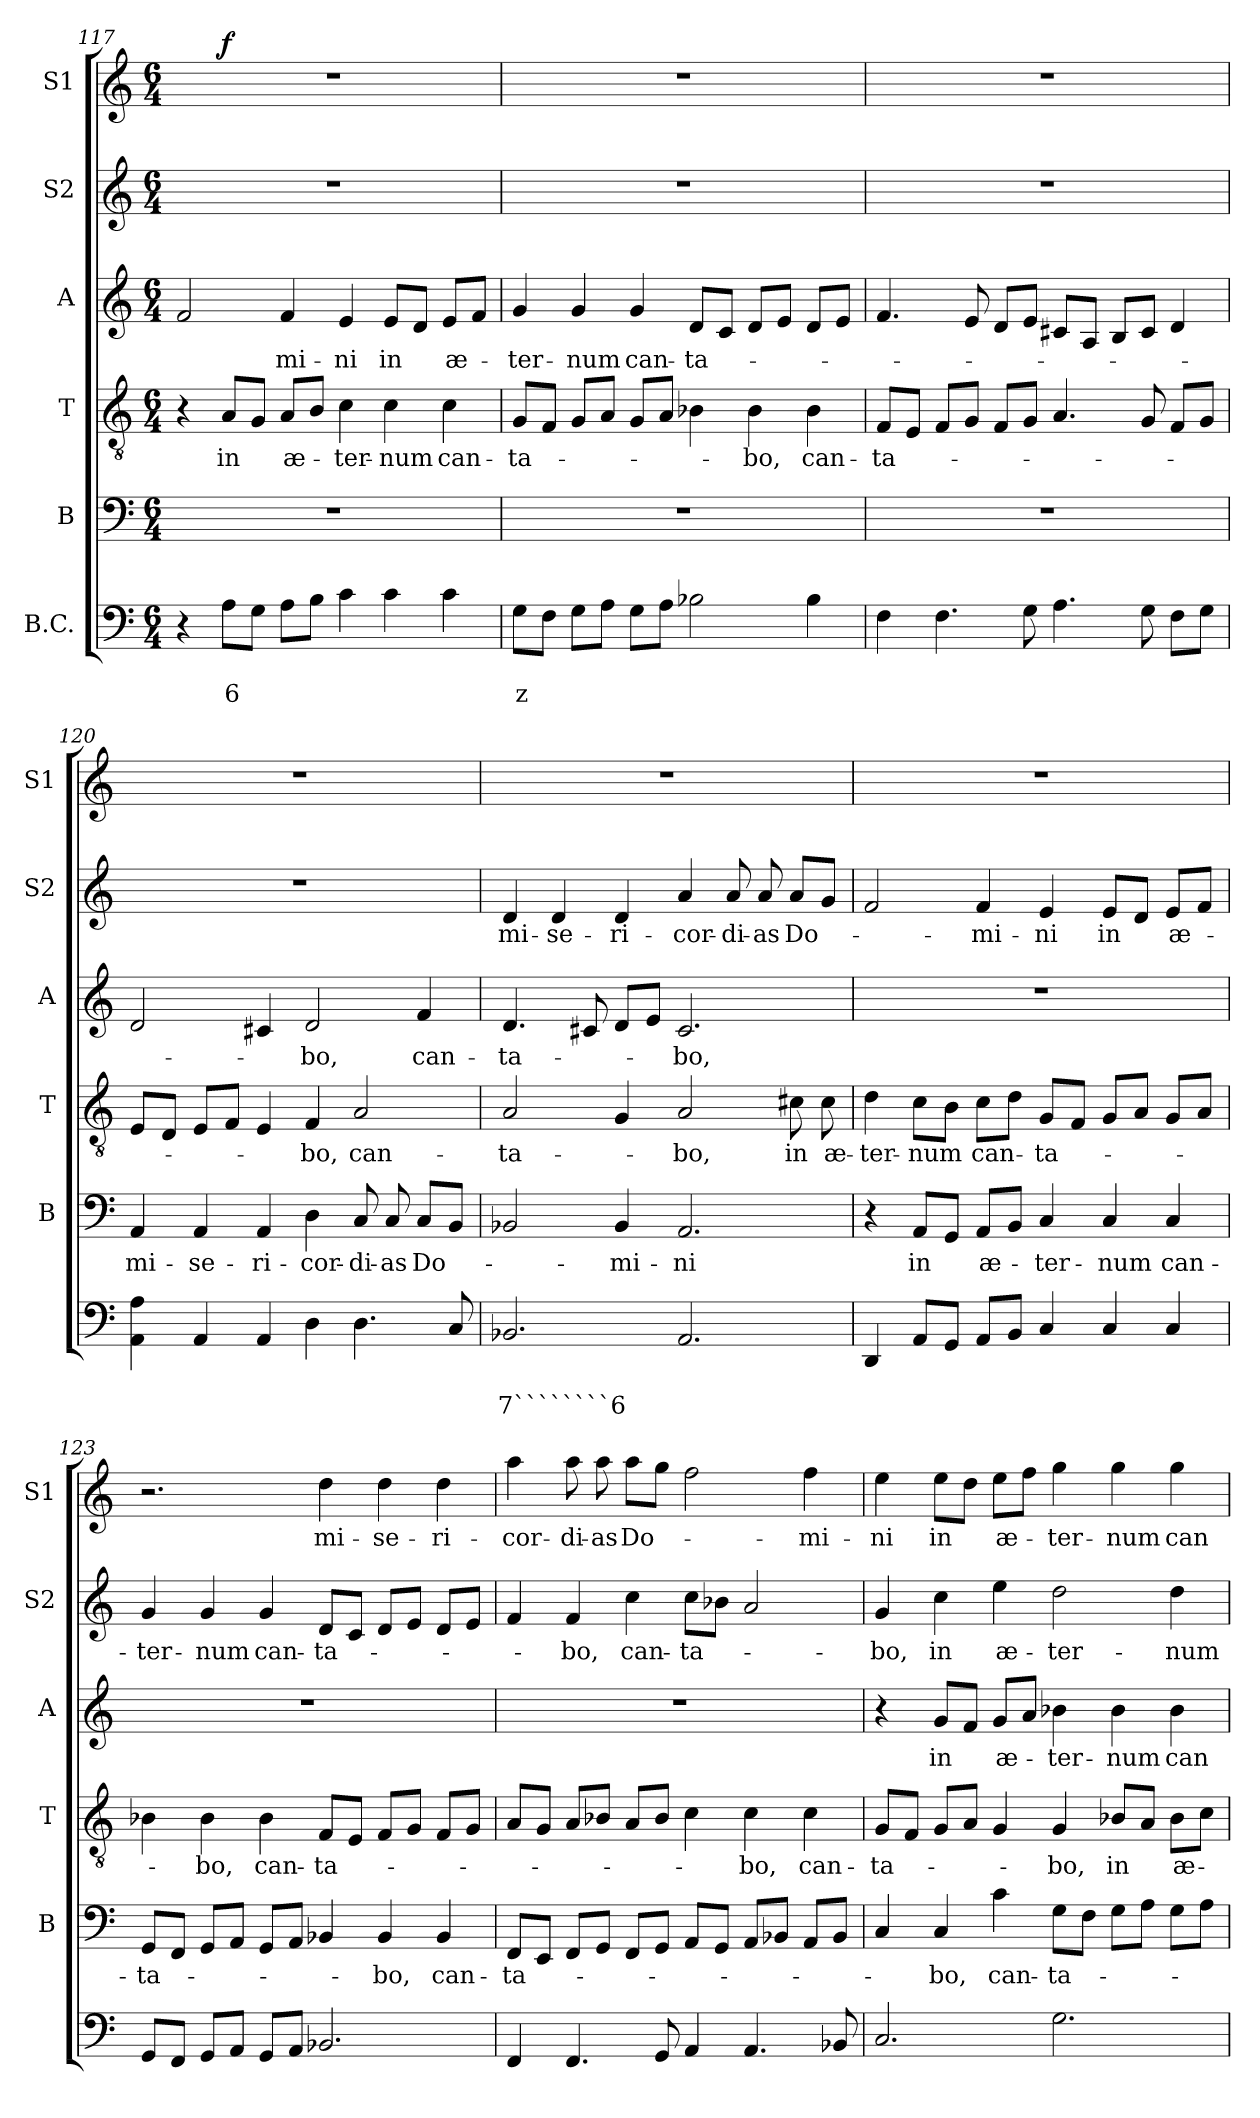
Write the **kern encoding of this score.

**kern	**text	**text	**kern	**text	**kern	**text	**kern	**text	**kern	**text	**kern	**text	**dynam
*part6	*part6	*part6	*part5	*part5	*part4	*part4	*part3	*part3	*part2	*part2	*part1	*part1	*part1
*staff6	*staff6	*staff6	*staff5	*staff5	*staff4	*staff4	*staff3	*staff3	*staff2	*staff2	*staff1	*staff1	*staff1
*I"B.C.	*	*	*I"B	*	*I"T	*	*I"A	*	*I"S2	*	*I"S1	*	*
*	*	*	*I'B	*	*I'T	*	*I'A	*	*I'S2	*	*I'S1	*	*
*clefF4	*	*	*clefF4	*	*clefGv2	*	*clefG2	*	*clefG2	*	*clefG2	*	*
*k[]	*	*	*k[]	*	*k[]	*	*k[]	*	*k[]	*	*k[]	*	*
*C:	*	*	*C:	*	*C:	*	*C:	*	*C:	*	*C:	*	*
*M6/4	*	*	*M6/4	*	*M6/4	*	*M6/4	*	*M6/4	*	*M6/4	*	*
=117	=117	=117	=117	=117	=117	=117	=117	=117	=117	=117	=117	=117	=117
*	*	*	*	*	*	*	*	*	*	*	*^	*	*
4r	.	.	1.r	.	4r	.	2f/	.	1.r	.	1.r	4ryy	.	.
!	!	!LO:LY:b	!	!	!	!LO:LY:b	!	!	!	!	!	!	!	!LO:DY:a
8A\L	.	6	.	.	8A/L	in	.	.	.	.	.	1ryy	.	f
8G\J	.	.	.	.	8G/J	.	.	.	.	.	.	.	.	.
!	!	!	!	!	!	!LO:LY:b	!	!LO:LY:b	!	!	!	!	!	!
8A\L	.	.	.	.	8A/L	æ-	4f/	-mi-	.	.	.	.	.	.
8B\J	.	.	.	.	8B/J	.	.	.	.	.	.	.	.	.
!	!	!	!	!	!	!LO:LY:b	!	!LO:LY:b	!	!	!	!	!	!
4c\	.	.	.	.	4c\	-ter-	4e/	-ni	.	.	.	.	.	.
!	!	!	!	!	!	!LO:LY:b	!	!LO:LY:b	!	!	!	!	!	!
4c\	.	.	.	.	4c\	-num	8e/L	in	.	.	.	.	.	.
.	.	.	.	.	.	.	8d/J	.	.	.	.	.	.	.
!	!	!	!	!	!	!LO:LY:b	!	!LO:LY:b	!	!	!	!	!	!
4c\	.	.	.	.	4c\	can-	8e/L	æ-	.	.	.	4ryy	.	.
.	.	.	.	.	.	.	8f/J	.	.	.	.	.	.	.
=118	=118	=118	=118	=118	=118	=118	=118	=118	=118	=118	=118	=118	=118	=118
!	!	!LO:LY:b	!	!	!	!LO:LY:b	!	!LO:LY:b	!	!	!	!	!	!
*	*	*	*	*	*	*	*	*	*	*	*v	*v	*	*
8G\L	.	z	1.r	.	8G/L	-ta-	4g/	-ter-	1.r	.	1.r	.	.
8F\J	.	.	.	.	8F/J	.	.	.	.	.	.	.	.
!	!	!	!	!	!	!	!	!LO:LY:b	!	!	!	!	!
8G\L	.	.	.	.	8G/L	.	4g/	-num	.	.	.	.	.
8A\J	.	.	.	.	8A/J	.	.	.	.	.	.	.	.
!	!	!	!	!	!	!	!	!LO:LY:b	!	!	!	!	!
8G\L	.	.	.	.	8G/L	.	4g/	can-	.	.	.	.	.
8A\J	.	.	.	.	8A/J	.	.	.	.	.	.	.	.
!	!	!	!	!	!	!	!	!LO:LY:b	!	!	!	!	!
2B-X\	.	.	.	.	4B-X\	.	8d/L	-ta-	.	.	.	.	.
.	.	.	.	.	.	.	8c/J	.	.	.	.	.	.
!	!	!	!	!	!	!LO:LY:b	!	!	!	!	!	!	!
.	.	.	.	.	4B-\	-bo,	8d/L	.	.	.	.	.	.
.	.	.	.	.	.	.	8e/J	.	.	.	.	.	.
!	!	!	!	!	!	!LO:LY:b	!	!	!	!	!	!	!
4B-\	.	.	.	.	4B-\	can-	8d/L	.	.	.	.	.	.
.	.	.	.	.	.	.	8e/J	.	.	.	.	.	.
!!LO:PB:g=z
=119	=119	=119	=119	=119	=119	=119	=119	=119	=119	=119	=119	=119	=119
!	!	!	!	!	!	!LO:LY:b	!	!	!	!	!	!	!
4F\	.	.	1.r	.	8F/L	-ta-	4.f/	.	1.r	.	1.r	.	.
.	.	.	.	.	8E/J	.	.	.	.	.	.	.	.
4.F\	.	.	.	.	8F/L	.	.	.	.	.	.	.	.
.	.	.	.	.	8G/J	.	8e/	.	.	.	.	.	.
.	.	.	.	.	8F/L	.	8d/L	.	.	.	.	.	.
8G\	.	.	.	.	8G/J	.	8e/J	.	.	.	.	.	.
4.A\	.	.	.	.	4.A/	.	8c#X/L	.	.	.	.	.	.
.	.	.	.	.	.	.	8A/J	.	.	.	.	.	.
.	.	.	.	.	.	.	8B/L	.	.	.	.	.	.
8G\	.	.	.	.	8G/	.	8c#/J	.	.	.	.	.	.
8F\L	.	.	.	.	8F/L	.	4d/	.	.	.	.	.	.
8G\J	.	.	.	.	8G/J	.	.	.	.	.	.	.	.
=120	=120	=120	=120	=120	=120	=120	=120	=120	=120	=120	=120	=120	=120
!	!	!	!	!LO:LY:b	!	!	!	!	!	!	!	!	!
4AA\ 4A\	.	.	4AA/	mi-	8E/L	.	2d/	.	1.r	.	1.r	.	.
.	.	.	.	.	8D/J	.	.	.	.	.	.	.	.
!	!	!	!	!LO:LY:b	!	!	!	!	!	!	!	!	!
4AA/	.	.	4AA/	-se-	8E/L	.	.	.	.	.	.	.	.
.	.	.	.	.	8F/J	.	.	.	.	.	.	.	.
!	!	!	!	!LO:LY:b	!	!	!	!	!	!	!	!	!
4AA/	.	.	4AA/	-ri-	4E/	.	4c#X/	.	.	.	.	.	.
!	!	!	!	!LO:LY:b	!	!LO:LY:b	!	!LO:LY:b	!	!	!	!	!
4D\	.	.	4D\	-cor-	4F/	-bo,	2d/	-bo,	.	.	.	.	.
!	!	!	!	!LO:LY:b	!	!LO:LY:b	!	!	!	!	!	!	!
4.D\	.	.	8C/	-di-	2A/	can-	.	.	.	.	.	.	.
!	!	!	!	!LO:LY:b	!	!	!	!	!	!	!	!	!
.	.	.	8C/	-as	.	.	.	.	.	.	.	.	.
!	!	!	!	!LO:LY:b	!	!	!	!LO:LY:b	!	!	!	!	!
.	.	.	8C/L	Do-	.	.	4f/	can-	.	.	.	.	.
8C/	.	.	8BB/J	.	.	.	.	.	.	.	.	.	.
=121	=121	=121	=121	=121	=121	=121	=121	=121	=121	=121	=121	=121	=121
!	!	!LO:LY:b	!	!	!	!LO:LY:b	!	!LO:LY:b	!	!LO:LY:b	!	!	!
2.BB-X/	.	7````````6	2BB-X/	.	2A/	-ta-	4.d/	-ta-	4d/	mi-	1.r	.	.
!	!	!	!	!	!	!	!	!	!	!LO:LY:b	!	!	!
.	.	.	.	.	.	.	.	.	4d/	-se-	.	.	.
.	.	.	.	.	.	.	8c#X/	.	.	.	.	.	.
!	!	!	!	!LO:LY:b	!	!	!	!	!	!LO:LY:b	!	!	!
.	.	.	4BB-/	-mi-	4G/	.	8d/L	.	4d/	-ri-	.	.	.
.	.	.	.	.	.	.	8e/J	.	.	.	.	.	.
!	!	!	!	!LO:LY:b	!	!LO:LY:b	!	!LO:LY:b	!	!LO:LY:b	!	!	!
2.AA/	.	.	2.AA/	-ni	2A/	-bo,	2.c#/	-bo,	4a/	-cor-	.	.	.
!	!	!	!	!	!	!	!	!	!	!LO:LY:b	!	!	!
.	.	.	.	.	.	.	.	.	8a/	-di-	.	.	.
!	!	!	!	!	!	!	!	!	!	!LO:LY:b	!	!	!
.	.	.	.	.	.	.	.	.	8a/	-as	.	.	.
!	!	!	!	!	!	!LO:LY:b	!	!	!	!LO:LY:b	!	!	!
.	.	.	.	.	8c#X\	in	.	.	8a/L	Do-	.	.	.
!	!	!	!	!	!	!LO:LY:b	!	!	!	!	!	!	!
.	.	.	.	.	8c#\	æ-	.	.	8g/J	.	.	.	.
=122	=122	=122	=122	=122	=122	=122	=122	=122	=122	=122	=122	=122	=122
!	!	!	!	!	!	!LO:LY:b	!	!	!	!	!	!	!
4DD/	.	.	4r	.	4d\	-ter-	1.r	.	2f/	.	1.r	.	.
!	!	!	!	!LO:LY:b	!	!LO:LY:b	!	!	!	!	!	!	!
8AA/L	.	.	8AA/L	in	8c\L	-num	.	.	.	.	.	.	.
8GG/J	.	.	8GG/J	.	8B\J	.	.	.	.	.	.	.	.
!	!	!	!	!LO:LY:b	!	!LO:LY:b	!	!	!	!LO:LY:b	!	!	!
8AA/L	.	.	8AA/L	æ-	8c\L	can-	.	.	4f/	-mi-	.	.	.
8BB/J	.	.	8BB/J	.	8d\J	.	.	.	.	.	.	.	.
!	!	!	!	!LO:LY:b	!	!LO:LY:b	!	!	!	!LO:LY:b	!	!	!
4C/	.	.	4C/	-ter-	8G/L	-ta-	.	.	4e/	-ni	.	.	.
.	.	.	.	.	8F/J	.	.	.	.	.	.	.	.
!	!	!	!	!LO:LY:b	!	!	!	!	!	!LO:LY:b	!	!	!
4C/	.	.	4C/	-num	8G/L	.	.	.	8e/L	in	.	.	.
.	.	.	.	.	8A/J	.	.	.	8d/J	.	.	.	.
!	!	!	!	!LO:LY:b	!	!	!	!	!	!LO:LY:b	!	!	!
4C/	.	.	4C/	can-	8G/L	.	.	.	8e/L	æ-	.	.	.
.	.	.	.	.	8A/J	.	.	.	8f/J	.	.	.	.
!!LO:LB:g=z
=123	=123	=123	=123	=123	=123	=123	=123	=123	=123	=123	=123	=123	=123
!	!	!	!	!LO:LY:b	!	!	!	!	!	!LO:LY:b	!	!	!
8GG/L	.	.	8GG/L	-ta-	4B-X\	.	1.r	.	4g/	-ter-	2.r	.	.
8FF/J	.	.	8FF/J	.	.	.	.	.	.	.	.	.	.
!	!	!	!	!	!	!LO:LY:b	!	!	!	!LO:LY:b	!	!	!
8GG/L	.	.	8GG/L	.	4B-\	-bo,	.	.	4g/	-num	.	.	.
8AA/J	.	.	8AA/J	.	.	.	.	.	.	.	.	.	.
!	!	!	!	!	!	!LO:LY:b	!	!	!	!LO:LY:b	!	!	!
8GG/L	.	.	8GG/L	.	4B-\	can-	.	.	4g/	can-	.	.	.
8AA/J	.	.	8AA/J	.	.	.	.	.	.	.	.	.	.
!	!	!	!	!	!	!LO:LY:b	!	!	!	!LO:LY:b	!	!LO:LY:b	!
2.BB-X/	.	.	4BB-X/	.	8F/L	-ta-	.	.	8d/L	-ta-	4dd\	mi-	.
.	.	.	.	.	8E/J	.	.	.	8c/J	.	.	.	.
!	!	!	!	!LO:LY:b	!	!	!	!	!	!	!	!LO:LY:b	!
.	.	.	4BB-/	-bo,	8F/L	.	.	.	8d/L	.	4dd\	-se-	.
.	.	.	.	.	8G/J	.	.	.	8e/J	.	.	.	.
!	!	!	!	!LO:LY:b	!	!	!	!	!	!	!	!LO:LY:b	!
.	.	.	4BB-/	can-	8F/L	.	.	.	8d/L	.	4dd\	-ri-	.
.	.	.	.	.	8G/J	.	.	.	8e/J	.	.	.	.
=124	=124	=124	=124	=124	=124	=124	=124	=124	=124	=124	=124	=124	=124
!	!	!	!	!LO:LY:b	!	!	!	!	!	!	!	!LO:LY:b	!
4FF/	.	.	8FF/L	-ta-	8A/L	.	1.r	.	4f/	.	4aa\	-cor-	.
.	.	.	8EE/J	.	8G/J	.	.	.	.	.	.	.	.
!	!	!	!	!	!	!	!	!	!	!LO:LY:b	!	!LO:LY:b	!
4.FF/	.	.	8FF/L	.	8A/L	.	.	.	4f/	-bo,	8aa\	-di-	.
!	!	!	!	!	!	!	!	!	!	!	!	!LO:LY:b	!
.	.	.	8GG/J	.	8B-X/J	.	.	.	.	.	8aa\	-as	.
!	!	!	!	!	!	!	!	!	!	!LO:LY:b	!	!LO:LY:b	!
.	.	.	8FF/L	.	8A/L	.	.	.	4cc\	can-	8aa\L	Do-	.
8GG/	.	.	8GG/J	.	8B-/J	.	.	.	.	.	8gg\J	.	.
!	!	!	!	!	!	!	!	!	!	!LO:LY:b	!	!	!
4AA/	.	.	8AA/L	.	4c\	.	.	.	8cc\L	-ta-	2ff\	.	.
.	.	.	8GG/J	.	.	.	.	.	8b-X\J	.	.	.	.
!	!	!	!	!	!	!LO:LY:b	!	!	!	!	!	!	!
4.AA/	.	.	8AA/L	.	4c\	-bo,	.	.	2a/	.	.	.	.
.	.	.	8BB-X/J	.	.	.	.	.	.	.	.	.	.
!	!	!	!	!	!	!LO:LY:b	!	!	!	!	!	!LO:LY:b	!
.	.	.	8AA/L	.	4c\	can-	.	.	.	.	4ff\	-mi-	.
8BB-X/	.	.	8BB-/J	.	.	.	.	.	.	.	.	.	.
=125	=125	=125	=125	=125	=125	=125	=125	=125	=125	=125	=125	=125	=125
!	!	!	!	!	!	!LO:LY:b	!	!	!	!LO:LY:b	!	!LO:LY:b	!
2.C/	.	.	4C/	.	8G/L	-ta-	4r	.	4g/	-bo,	4ee\	-ni	.
.	.	.	.	.	8F/J	.	.	.	.	.	.	.	.
!	!	!	!	!LO:LY:b	!	!	!	!LO:LY:b	!	!LO:LY:b	!	!LO:LY:b	!
.	.	.	4C/	-bo,	8G/L	.	8g/L	in	4cc\	in	8ee\L	in	.
.	.	.	.	.	8A/J	.	8f/J	.	.	.	8dd\J	.	.
!	!	!	!	!LO:LY:b	!	!	!	!LO:LY:b	!	!LO:LY:b	!	!LO:LY:b	!
.	.	.	4c\	can-	4G/	.	8g/L	æ-	4ee\	æ-	8ee\L	æ-	.
.	.	.	.	.	.	.	8a/J	.	.	.	8ff\J	.	.
!	!	!	!	!LO:LY:b	!	!LO:LY:b	!	!LO:LY:b	!	!LO:LY:b	!	!LO:LY:b	!
2.G\	.	.	8G\L	-ta-	4G/	-bo,	4b-X\	-ter-	2dd\	-ter-	4gg\	-ter-	.
.	.	.	8F\J	.	.	.	.	.	.	.	.	.	.
!	!	!	!	!	!	!LO:LY:b	!	!LO:LY:b	!	!	!	!LO:LY:b	!
.	.	.	8G\L	.	8B-X/L	in	4b-\	-num	.	.	4gg\	-num	.
.	.	.	8A\J	.	8A/J	.	.	.	.	.	.	.	.
!	!	!	!	!	!	!LO:LY:b	!	!LO:LY:b	!	!LO:LY:b	!	!LO:LY:b	!
.	.	.	8G\L	.	8B-\L	æ-	4b-\	can-	4dd\	-num	4gg\	can-	.
.	.	.	8A\J	.	8c\J	.	.	.	.	.	.	.	.
=	=	=	=	=	=	=	=	=	=	=	=	=	=
*-	*-	*-	*-	*-	*-	*-	*-	*-	*-	*-	*-	*-	*-
